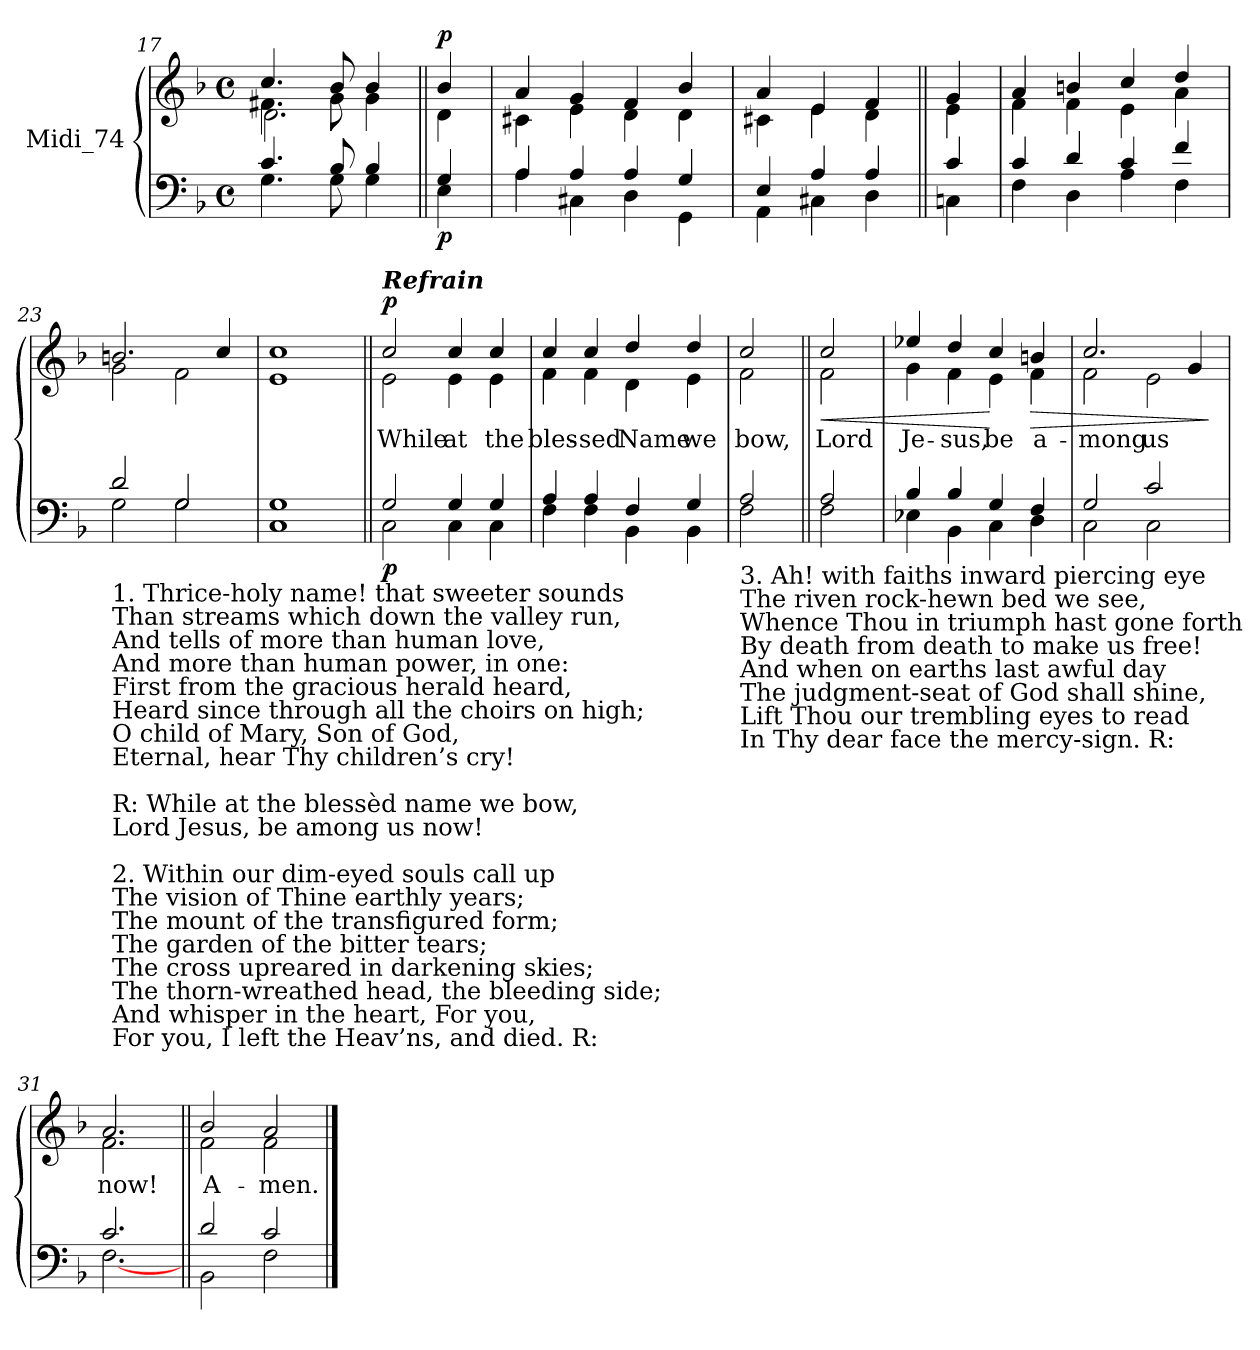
**kern	**dynam	**kern	**text	**dynam
*part2	*part2	*part1	*part1	*part1
*staff2	*staff2	*staff1	*staff1	*staff1
*I"Midi_74	*	*I"Midi_74	*	*
*clefF4	*	*clefG2	*	*
*k[b-]	*	*k[b-]	*	*
*F:	*	*F:	*	*
*M4/4	*	*M4/4	*	*
*met(c)	*	*met(c)	*	*
=17	=17	=17	=17	=17
*^	*	*^	*	*
*	*^	*	*	*^	*	*
4.c/	4.G\	2.ryy	.	4.cc/	4.f#X\	2.d\	.	.
8B-/	8G\	.	.	8b-/	8g\	.	.	.
4B-/	4G\	.	.	4b-/	4g\	.	.	.
=18||	=18||	=18||	=18||	=18||	=18||	=18||	=18||	=18||
!	!	!	!LO:DY:b	!	!	!	!	!LO:DY:b
4G/	4E\	4ryy	p	4b-/	4d\	4ryy	.	p
=19	=19	=19	=19	=19	=19	=19	=19	=19
4A/	4A\	1ryy	.	4a/	4c#X\	1ryy	.	.
4A/	4C#X\	.	.	4g/	4e\	.	.	.
4A/	4D\	.	.	4f/	4d\	.	.	.
4G/	4GG\	.	.	4b-/	4d\	.	.	.
=20	=20	=20	=20	=20	=20	=20	=20	=20
4E/	4AA\	2.ryy	.	4a/	4c#X\	2.ryy	.	.
4A/	4C#X\	.	.	4e/	4e\	.	.	.
4A/	4D\	.	.	4f/	4d\	.	.	.
=21||	=21||	=21||	=21||	=21||	=21||	=21||	=21||	=21||
4c/	4Cn\	4ryy	.	4g/	4e\	4ryy	.	.
=22	=22	=22	=22	=22	=22	=22	=22	=22
4c/	4F\	1ryy	.	4a/	4f\	1ryy	.	.
4d/	4D\	.	.	4bn/	4f\	.	.	.
4c/	4A\	.	.	4cc/	4e\	.	.	.
4f/	4F\	.	.	4dd/	4a\	.	.	.
*	*v	*v	*	*	*	*	*	*
*	*	*	*	*v	*v	*	*
!!LO:LB:g=z
=23	=23	=23	=23	=23	=23	=23
!LO:TX:b:t=1. Thrice-holy name! that sweeter sounds\nThan streams which down the valley run,\nAnd tells of more than human love,\nAnd more than human power, in one&colon;\nFirst from the gracious herald heard,\nHeard since through all the choirs on high;\nO child of Mary, Son of God,\nEternal, hear Thy children’s cry!\n\nR&colon; While at the blessèd name we bow,\nLord Jesus, be among us now!\n\n2. Within our dim-eyed souls call up\nThe vision of Thine earthly years;\nThe mount of the transfigured form;\nThe garden of the bitter tears;\nThe cross upreared in darkening skies;\nThe thorn-wreathed head, the bleeding side;\nAnd whisper in the heart, For you,\nFor you, I left the Heav’ns, and died. R&colon;	!	!	!	!	!	!
2d/	2G\	.	2.bn/	2g\	.	.
2G/	2G\	.	.	2f\	.	.
.	.	.	4cc/	.	.	.
=24	=24	=24	=24	=24	=24	=24
1G/	1C\	.	1cc/	1e\	.	.
=25||	=25||	=25||	=25||	=25||	=25||	=25||
!	!	!	!LO:TX:a:Bi:t=Refrain	!	!	!
!	!	!LO:DY:b	!	!	!LO:LY:b	!LO:DY:b
2G/	2C\	p	2cc/	2e\	While	p
!	!	!	!	!	!LO:LY:b	!
4G/	4C\	.	4cc/	4e\	at	.
!	!	!	!	!	!LO:LY:b	!
4G/	4C\	.	4cc/	4e\	the	.
=26	=26	=26	=26	=26	=26	=26
!	!	!	!	!	!LO:LY:b	!
4A/	4F\	.	4cc/	4f\	bles-	.
!	!	!	!	!	!LO:LY:b	!
4A/	4F\	.	4cc/	4f\	-sed	.
!	!	!	!	!	!LO:LY:b	!
4F/	4BB-\	.	4dd/	4d\	Name	.
!	!	!	!	!	!LO:LY:b	!
4G/	4BB-\	.	4dd/	4e\	we	.
=27	=27	=27	=27	=27	=27	=27
!LO:TX:b:t=3. Ah! with faiths inward piercing eye\nThe riven rock-hewn bed we see,\nWhence Thou in triumph hast gone forth\nBy death from death to make us free!\nAnd when on earths last awful day\nThe judgment-seat of God shall shine,\nLift Thou our trembling eyes to read\nIn Thy dear face the mercy-sign. R&colon;	!	!	!	!	!	!
!	!	!	!	!	!LO:LY:b	!
2A/	2F\	.	2cc/	2f\	bow,	.
=28||	=28||	=28||	=28||	=28||	=28||	=28||
!	!	!	!	!	!LO:LY:b	!LO:HP:b
2A/	2F\	.	2cc/	2f\	Lord	<
=29	=29	=29	=29	=29	=29	=29
!	!	!	!	!	!LO:LY:b	!
4B-/	4E-X\	.	4ee-X/	4g\	Je-	.
!	!	!	!	!	!LO:LY:b	!
4B-/	4BB-\	.	4dd/	4f\	-sus,	.
!	!	!	!	!	!LO:LY:b	!
4G/	4C\	.	4cc/	4e\	be	[
!	!	!	!	!	!LO:LY:b	!LO:HP:b
4F/	4D\	.	4bn/	4f\	a-	>
=30	=30	=30	=30	=30	=30	=30
!	!	!	!	!	!LO:LY:b	!
2G/	2C\	.	2.cc/	2f\	-mong	.
!	!	!	!	!	!LO:LY:b	!
2c/	2C\	.	.	2e\	us	.
.	.	.	4g/	.	.	.
*v	*v	*	*	*	*	*
*	*	*v	*v	*	*
.	.	.	.	]
=31	=31	=31	=31	=31
*^	*	*^	*	*
!	!	!	!	!	!LO:LY:b	!
2.c/	[2.F\	.	2.a/	2.f\	now!	.
=32||	=32||	=32||	=32||	=32||	=32||	=32||
!	!	!	!	!	!LO:LY:b	!
2d/	2BB-\	.	2b-/	2f\	A-	.
!	!	!	!	!	!LO:LY:b	!
2c/	2F\	.	2a/	2f\	-men.	.
*v	*v	*	*	*	*	*
*	*	*v	*v	*	*
==	==	==	==	==
*-	*-	*-	*-	*-
